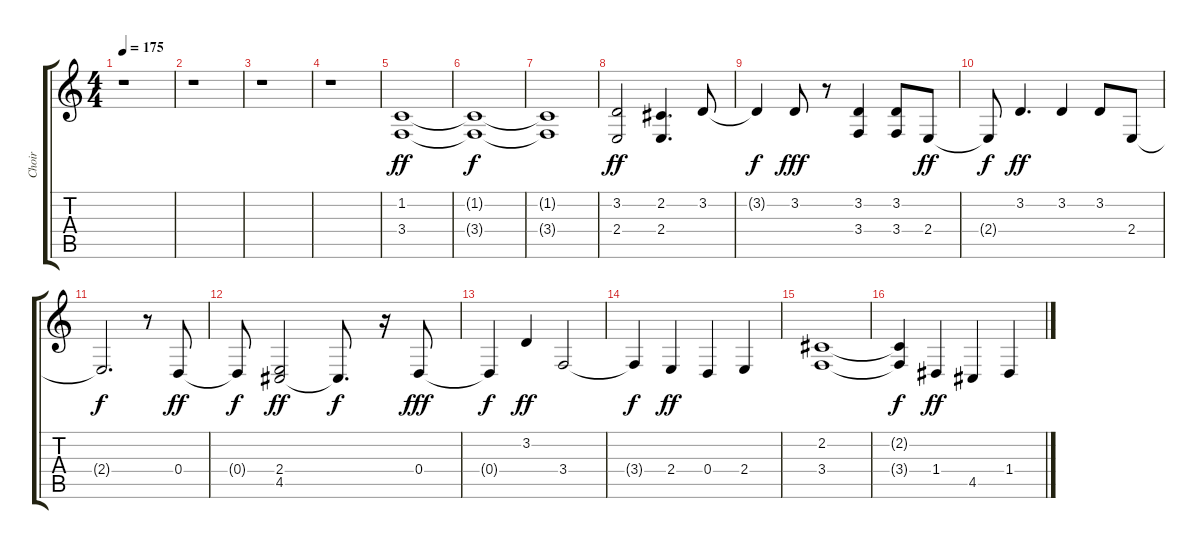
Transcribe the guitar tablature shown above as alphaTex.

\track ("Choir" "Choir") {instrument choiraahs}
\staff {score tabs}
\tuning (E4 B3 G3 D3 A2 E2) {hide}
\ts (4 4)
\tempo 175
\clef g2
\ks c
r.1{dy ff} |
r.1 |
r.1 |
r.1 |
(1.2 3.4).1 |
(1.2{t} 3.4{t}).1{dy f} |
(1.2{t} 3.4{t}).1 |
(3.2 2.4).2{dy ff} (2.2 2.4).4{d} 3.2.8 |
3.2{t}.4{dy f} 3.2.8{dy fff} r.8 (3.2 3.4).4 (3.2 3.4).8 2.4.8{dy ff} |
2.4{t}.8{dy f} 3.2.4{d dy ff} 3.2.4 3.2.8 2.4.8 |
2.4{t}.2{d dy f} r.8 0.4.8{dy ff} |
0.4{t}.8{dy f} (2.4 4.5).2{dy ff} 4.5{t}.8{d dy f} r.16 0.4.8{dy fff} |
0.4{t}.4{dy f} 3.2.4{dy ff} 3.4.2 |
3.4{t}.4{dy f} 2.4.4{dy ff} 0.4.4 2.4.4 |
(2.2 3.4).1 |
(2.2{t} 3.4{t}).4{dy f} 1.4.4{dy ff} 4.5.4 1.4.4
